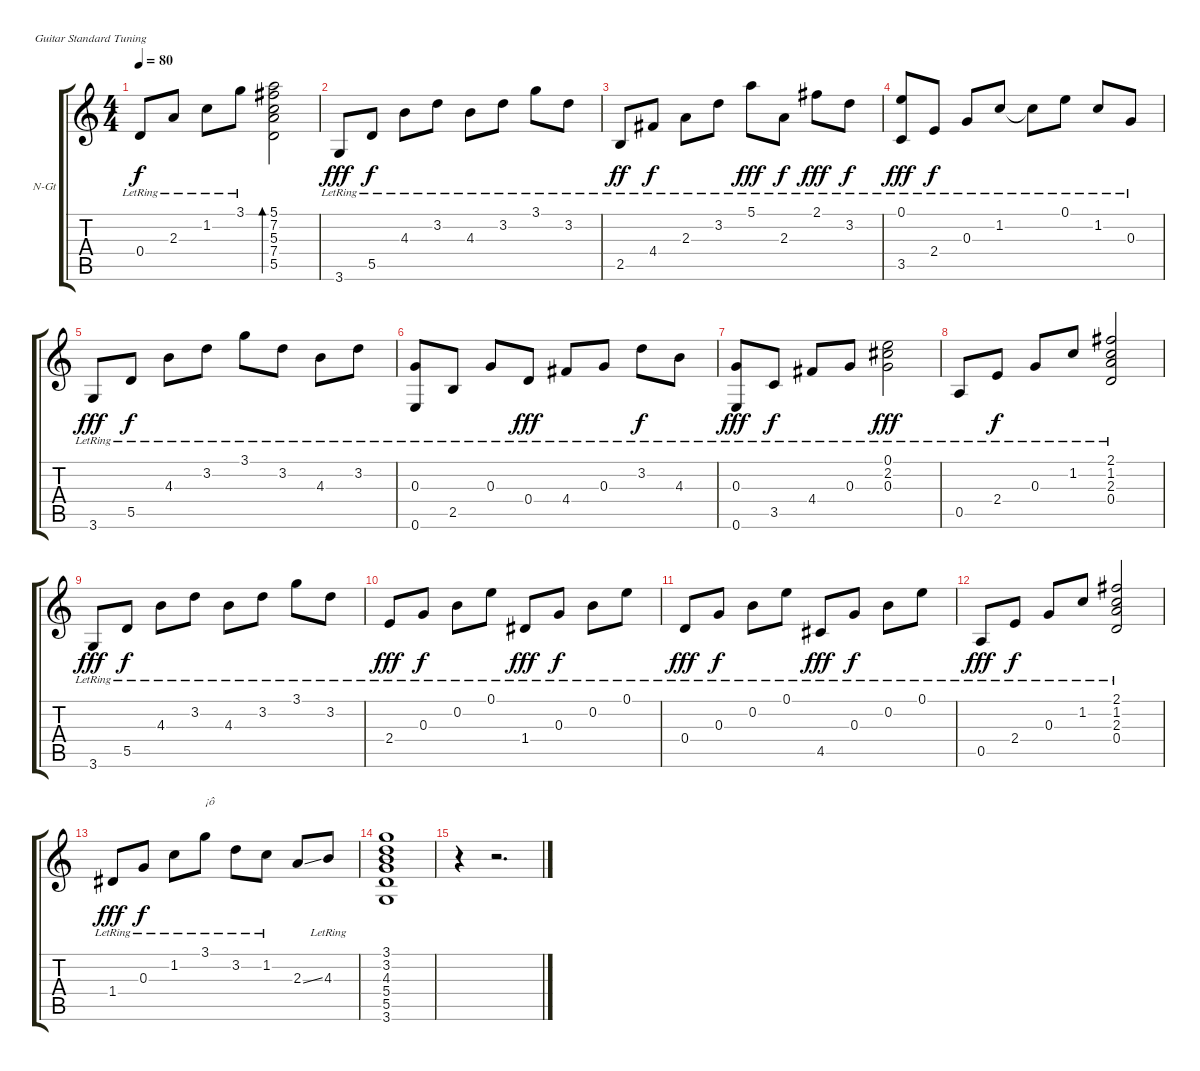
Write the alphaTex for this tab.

\bracketExtendMode groupsimilarinstruments
\firstSystemTrackNameOrientation horizontal
\otherSystemsTrackNameOrientation horizontal
\track ("°è×à¼ªËü" "N-Gt") {instrument acousticguitarnylon}
\staff {score tabs}
\tuning (E4 B3 G3 D3 A2 E2)
\ts (4 4)
\tempo 80
\clef g2
\ks c
0.4{lr}.8{dy f} 2.3{lr}.8 1.2{lr}.8 3.1{lr}.8 (5.1 7.2 5.3 7.4 5.5).2{bd 240} |
3.6{lr}.8{dy fff} 5.5{lr}.8{dy f} 4.3{lr}.8 3.2{lr}.8 4.3{lr}.8 3.2{lr}.8 3.1{lr}.8 3.2{lr}.8 |
2.5{lr}.8{dy ff} 4.4{lr}.8{dy f} 2.3{lr}.8 3.2{lr}.8 5.1{lr}.8{dy fff} 2.3{lr}.8{dy f} 2.1{lr}.8{dy fff} 3.2{lr}.8{dy f} |
(0.1{lr} 3.5{lr}).8{dy fff} 2.4{lr}.8{dy f} 0.3{lr}.8 1.2{lr}.8 1.2{lr t}.8 0.1{lr}.8 1.2{lr}.8 0.3{lr}.8 |
3.6{lr}.8{dy fff} 5.5{lr}.8{dy f} 4.3{lr}.8 3.2{lr}.8 3.1{lr}.8 3.2{lr}.8 4.3{lr}.8 3.2{lr}.8 |
(0.3{lr} 0.6{lr}).8 2.5{lr}.8 0.3{lr}.8 0.4{lr}.8{dy fff} 4.4{lr}.8 0.3{lr}.8 3.2{lr}.8{dy f} 4.3{lr}.8 |
(0.3{lr} 0.6{lr}).8{dy fff} 3.5{lr}.8{dy f} 4.4{lr}.8 0.3{lr}.8 (0.1{lr} 2.2{lr} 0.3{lr}).2{dy fff} |
0.5{lr}.8 2.4{lr}.8{dy f} 0.3{lr}.8 1.2{lr}.8 (2.1{lr} 1.2{lr} 2.3{lr} 0.4{lr}).2 |
3.6{lr}.8{dy fff} 5.5{lr}.8{dy f} 4.3{lr}.8 3.2{lr}.8 4.3{lr}.8 3.2{lr}.8 3.1{lr}.8 3.2{lr}.8 |
2.4{lr}.8{dy fff} 0.3{lr}.8{dy f} 0.2{lr}.8 0.1{lr}.8 1.4{lr}.8{dy fff} 0.3{lr}.8{dy f} 0.2{lr}.8 0.1{lr}.8 |
0.4{lr}.8{dy fff} 0.3{lr}.8{dy f} 0.2{lr}.8 0.1{lr}.8 4.5{lr}.8{dy fff} 0.3{lr}.8{dy f} 0.2{lr}.8 0.1{lr}.8 |
0.5{lr}.8{dy fff} 2.4{lr}.8{dy f} 0.3{lr}.8 1.2{lr}.8 (2.1{lr} 1.2{lr} 2.3{lr} 0.4{lr}).2 |
1.4{lr}.8{dy fff} 0.3{lr}.8{dy f} 1.2{lr}.8 3.1{lr}.8{txt "¡ô"} 3.2{lr}.8 1.2{lr}.8 2.3{ss}.8 4.3{lr}.8 |
(3.1 3.2 4.3 5.4 5.5 3.6).1 |
r.4 r.2{d}
